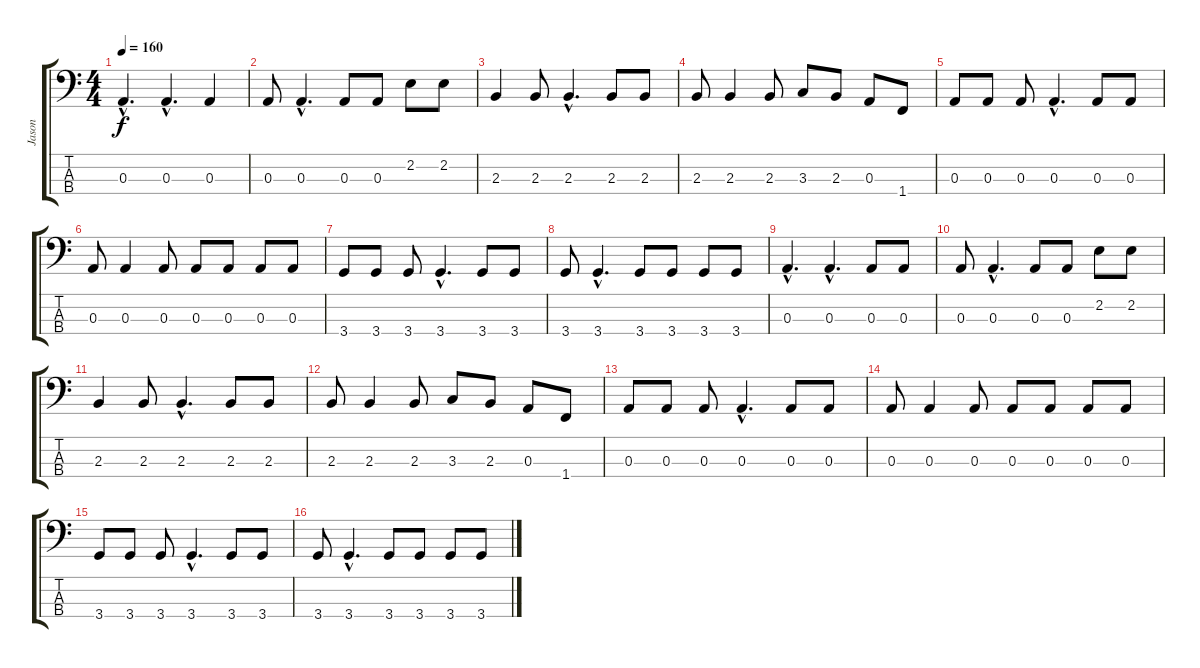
\track ("Jason" "Jason") {instrument electricbasspick}
\staff {score tabs}
\tuning (G2 D2 A1 E1) {hide}
\ts (4 4)
\tempo 160
\clef f4
\ks c
0.3{hac}.4{d dy f} 0.3{hac}.4{d} 0.3.4 |
0.3.8 0.3{hac}.4{d} 0.3.8 0.3.8 2.2.8 2.2.8 |
2.3.4 2.3.8 2.3{hac}.4{d} 2.3.8 2.3.8 |
2.3.8 2.3.4 2.3.8 3.3.8 2.3.8 0.3.8 1.4.8 |
0.3.8 0.3.8 0.3.8 0.3{hac}.4{d} 0.3.8 0.3.8 |
0.3.8 0.3.4 0.3.8 0.3.8 0.3.8 0.3.8 0.3.8 |
3.4.8 3.4.8 3.4.8 3.4{hac}.4{d} 3.4.8 3.4.8 |
3.4.8 3.4{hac}.4{d} 3.4.8 3.4.8 3.4.8 3.4.8 |
0.3{hac}.4{d} 0.3{hac}.4{d} 0.3.8 0.3.8 |
0.3.8 0.3{hac}.4{d} 0.3.8 0.3.8 2.2.8 2.2.8 |
2.3.4 2.3.8 2.3{hac}.4{d} 2.3.8 2.3.8 |
2.3.8 2.3.4 2.3.8 3.3.8 2.3.8 0.3.8 1.4.8 |
0.3.8 0.3.8 0.3.8 0.3{hac}.4{d} 0.3.8 0.3.8 |
0.3.8 0.3.4 0.3.8 0.3.8 0.3.8 0.3.8 0.3.8 |
3.4.8 3.4.8 3.4.8 3.4{hac}.4{d} 3.4.8 3.4.8 |
3.4.8 3.4{hac}.4{d} 3.4.8 3.4.8 3.4.8 3.4.8
